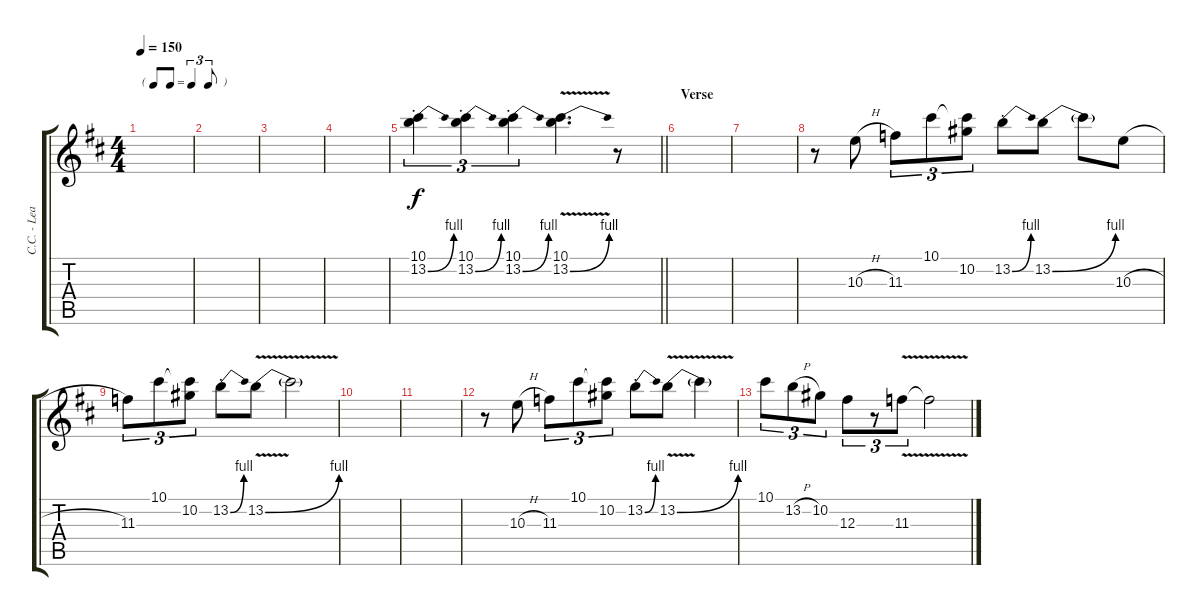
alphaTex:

\track ("C.C. - Lead" "C.C. - Lea") {instrument overdrivenguitar}
\staff {score tabs}
\tuning (Eb4 Bb3 Gb3 Db3 Ab2 Eb2) {hide}
\ts (4 4)
\tf triplet8th
\tempo 150
\clef g2
\ks d
|
|
|
|
\barLineRight lightlight
(10.1{st} 13.2{be (bend 0 0 60 4) st}).4{tu (3 2)} (10.1{st} 13.2{be (bend 0 0 60 4) st}).4{tu (3 2)} (10.1{st} 13.2{be (bend 0 0 60 4) st}).4{tu (3 2)} (10.1 13.2{be (bend 0 0 60 4) v}).4{d} r.8 |
\section ("" "Verse")
|
|
r.8 10.3{h}.8 11.3.8{tu (3 2)} 10.1.8{tu (3 2)} (10.1{t} 10.2).8{tu (3 2)} 13.2{be (bend 0 0 60 4) st}.8 13.2{be (bend 0 0 60 4)}.8 13.2{t}.8 10.3{h}.8 |
11.3.8{tu (3 2)} 10.1.8{tu (3 2)} (10.1{t} 10.2).8{tu (3 2)} 13.2{be (bend 0 0 60 4) st}.8 13.2{be (bend 0 0 60 4) v}.8 13.2{t}.2 |
|
|
r.8 10.3{h}.8 11.3.8{tu (3 2)} 10.1.8{tu (3 2)} (10.1{t} 10.2).8{tu (3 2)} 13.2{be (bend 0 0 60 4) st}.8 13.2{be (bend 0 0 60 4) v}.8 13.2{t}.4 |
10.1.8{tu (3 2)} 13.2{h}.8{tu (3 2)} 10.2.8{tu (3 2)} 12.3.8{tu (3 2)} r.8{tu (3 2)} 11.3{v}.8{tu (3 2)} 11.3{t}.2
